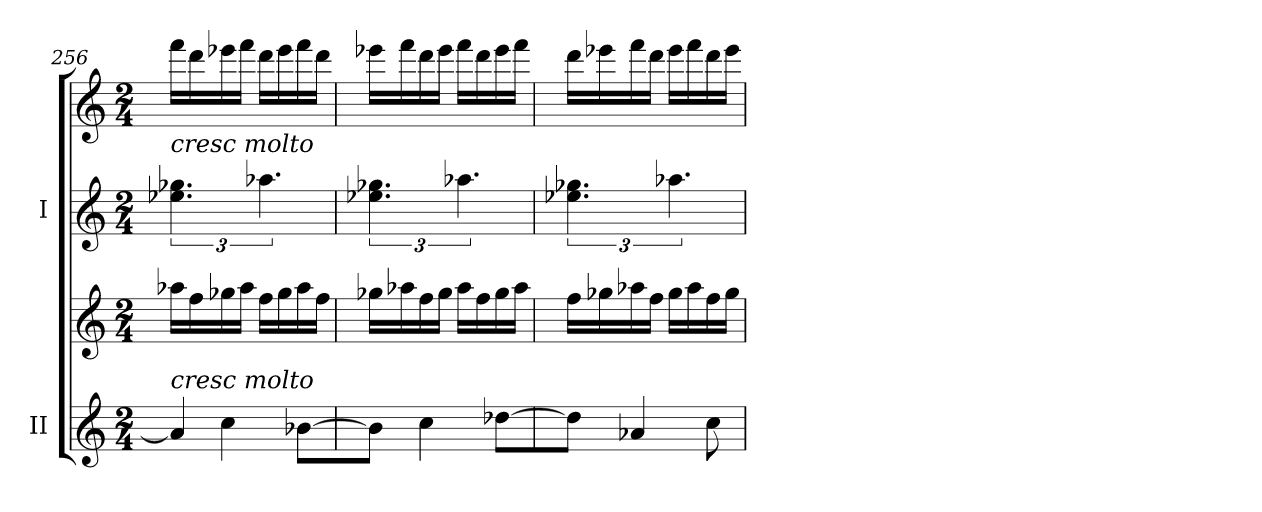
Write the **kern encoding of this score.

**kern	**kern	**kern	**kern
*part2	*part2	*part1	*part1
*staff4	*staff3	*staff2	*staff1
*I"II	*	*I"I	*
*I'II	*	*I'I	*
*clefG2	*clefG2	*clefG2	*clefG2
*k[]	*k[]	*k[]	*k[]
*a:	*a:	*a:	*a:
*M2/4	*M2/4	*M2/4	*M2/4
=256	=256	=256	=256
!	!	!LO:TX:a:i:t=cresc molto	!
!LO:TX:a:i:t=cresc molto	!	!	!
8a-/J]	16aa-X\LL	6.ee-X\ 6.gg-X\	16fff\LL
.	16ff\	.	16ddd\
4cc\	16gg-X\	.	16eee-X\
.	16aa-\JJ	.	16fff\JJ
.	16ff\LL	6.aa-X\	16ddd\LL
.	16gg-\	.	16eee-\
[8b-X\L	16aa-\	.	16fff\
.	16ff\JJ	.	16ddd\JJ
=257	=257	=257	=257
8b-\J]	16gg-X\LL	6.ee-X\ 6.gg-X\	16eee-X\LL
.	16aa-X\	.	16fff\
4cc\	16ff\	.	16ddd\
.	16gg-\JJ	.	16eee-\JJ
.	16aa-\LL	6.aa-X\	16fff\LL
.	16ff\	.	16ddd\
[8dd-X\L	16gg-\	.	16eee-\
.	16aa-\JJ	.	16fff\JJ
=258	=258	=258	=258
8dd-\J]	16ff\LL	6.ee-X\ 6.gg-X\	16ddd\LL
.	16gg-X\	.	16eee-X\
4a-X/	16aa-X\	.	16fff\
.	16ff\JJ	.	16ddd\JJ
.	16gg-\LL	6.aa-X\	16eee-\LL
.	16aa-\	.	16fff\
8cc\	16ff\	.	16ddd\
.	16gg-\JJ	.	16eee-\JJ
=	=	=	=
*-	*-	*-	*-
